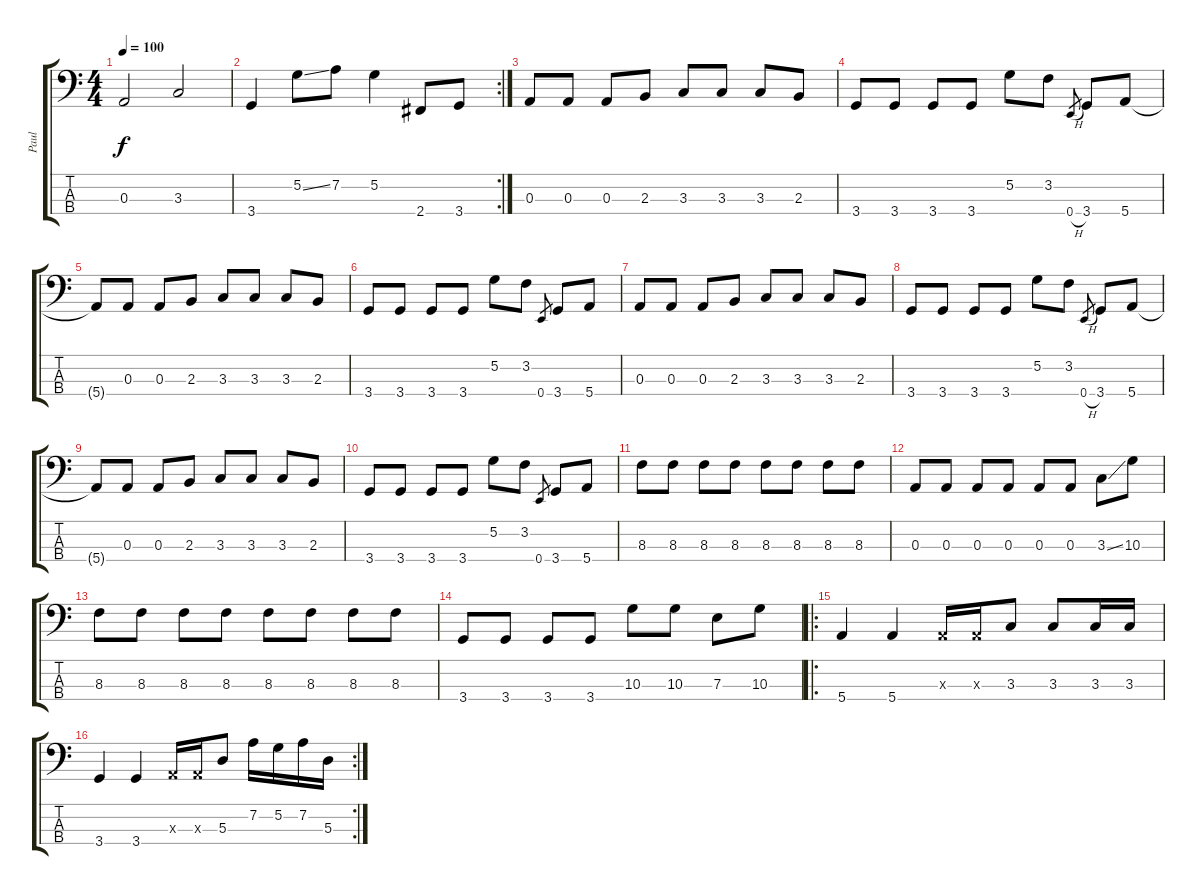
\track ("Paul" "Paul") {instrument electricbassfinger}
\staff {score tabs}
\tuning (G2 D2 A1 E1) {hide}
\ts (4 4)
\tempo 100
\clef f4
\ks c
0.3.2{dy f instrument electricbassfinger} 3.3.2 |
\rc 2
3.4.4 5.2{ss}.8 7.2.8 5.2.4 2.4.8 3.4.8 |
0.3.8 0.3.8 0.3.8 2.3.8 3.3.8 3.3.8 3.3.8 2.3.8 |
3.4.8 3.4.8 3.4.8 3.4.8 5.2.8 3.2.8 0.4{h}.8{gr} 3.4.8 5.4.8 |
5.4{t}.8 0.3.8 0.3.8 2.3.8 3.3.8 3.3.8 3.3.8 2.3.8 |
3.4.8 3.4.8 3.4.8 3.4.8 5.2.8 3.2.8 0.4.8{gr} 3.4.8 5.4.8 |
0.3.8 0.3.8 0.3.8 2.3.8 3.3.8 3.3.8 3.3.8 2.3.8 |
3.4.8 3.4.8 3.4.8 3.4.8 5.2.8 3.2.8 0.4{h}.8{gr} 3.4.8 5.4.8 |
5.4{t}.8 0.3.8 0.3.8 2.3.8 3.3.8 3.3.8 3.3.8 2.3.8 |
3.4.8 3.4.8 3.4.8 3.4.8 5.2.8 3.2.8 0.4.8{gr} 3.4.8 5.4.8 |
8.3.8 8.3.8 8.3.8 8.3.8 8.3.8 8.3.8 8.3.8 8.3.8 |
0.3.8 0.3.8 0.3.8 0.3.8 0.3.8 0.3.8 3.3{ss}.8 10.3.8 |
8.3.8 8.3.8 8.3.8 8.3.8 8.3.8 8.3.8 8.3.8 8.3.8 |
3.4.8 3.4.8 3.4.8 3.4.8 10.3.8 10.3.8 7.3.8 10.3.8 |
\ro
5.4.4 5.4.4 0.3{x}.16 0.3{x}.16 3.3.8 3.3.8 3.3.16 3.3.16 |
\rc 2
3.4.4 3.4.4 0.3{x}.16 0.3{x}.16 5.3.8 7.2.16 5.2.16 7.2.16 5.3.16
